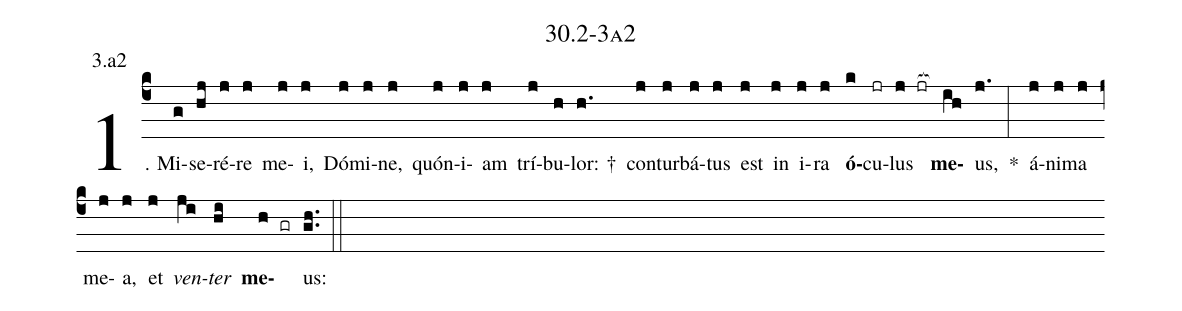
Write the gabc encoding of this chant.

name: 30.2-3a2;
annotation: 3.a2;
%%
(c4)1. Mi(g)se(hj)ré(j)re(j) me(j)i,(j) Dó(j)mi(j)ne,(j) quón(j)i(j)am(j) trí(j)bu(h)lor: †(h.) con(j)tur(j)bá(j)tus(j) est(j) in(j) i(j)ra(j) <b>ó</b>(k)cu(jr)lus(j jr[ocb:1{]) <b>me</b>(ih[ocb:0}])us,(j.) *(:) á(j)ni(j)ma(j) me(j)a,(j) et(j) <i>ven</i>(ji)<i>ter</i>(hi) <b>me</b>(h gr)us:(gh..) (::)
